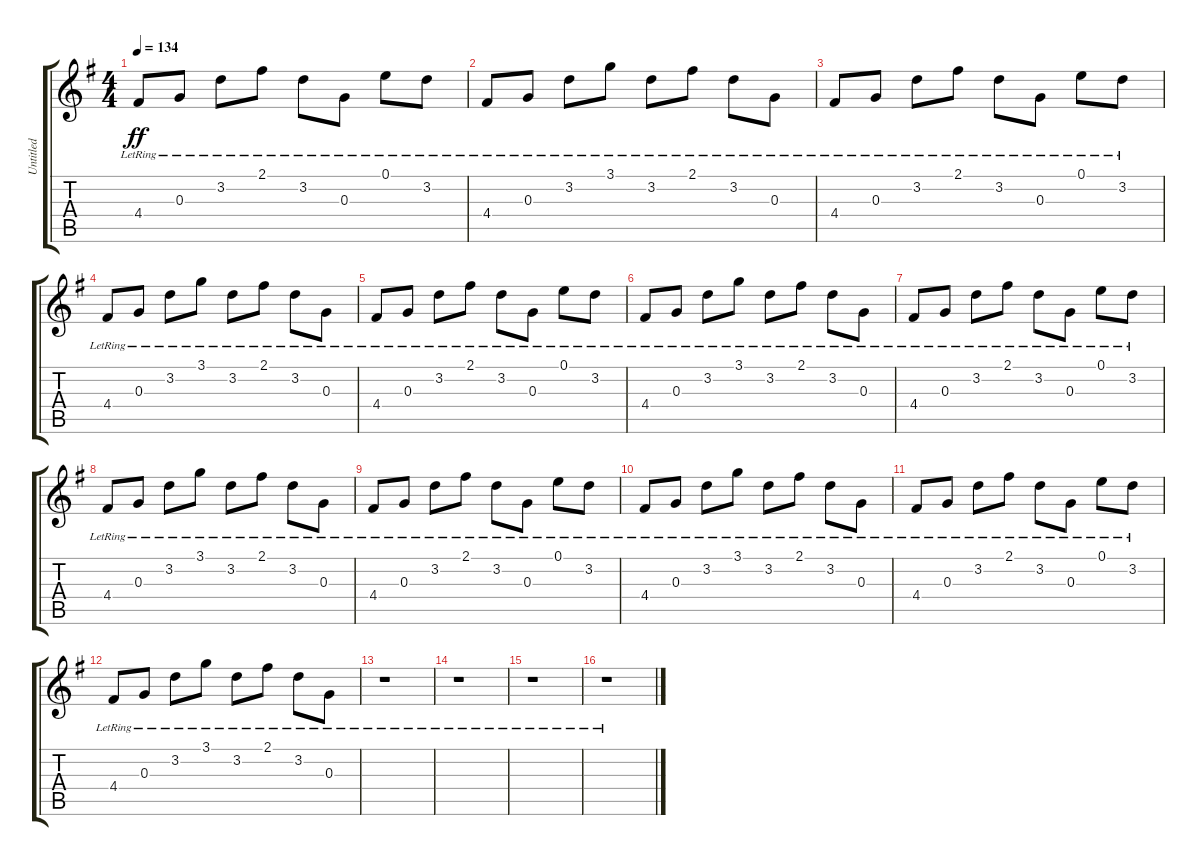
\track ("Untitled" "Untitled") {instrument electricguitarclean}
\staff {score tabs}
\tuning (E4 B3 G3 D3 A2 D2) {hide}
\ts (4 4)
\tempo 134
\clef g2
\ks g
4.4{lr}.8{dy ff} 0.3{lr}.8 3.2{lr}.8 2.1{lr}.8 3.2{lr}.8 0.3{lr}.8 0.1{lr}.8 3.2{lr}.8 |
4.4{lr}.8 0.3{lr}.8 3.2{lr}.8 3.1{lr}.8 3.2{lr}.8 2.1{lr}.8 3.2{lr}.8 0.3{lr}.8 |
4.4{lr}.8 0.3{lr}.8 3.2{lr}.8 2.1{lr}.8 3.2{lr}.8 0.3{lr}.8 0.1{lr}.8 3.2{lr}.8 |
4.4{lr}.8 0.3{lr}.8 3.2{lr}.8 3.1{lr}.8 3.2{lr}.8 2.1{lr}.8 3.2{lr}.8 0.3{lr}.8 |
4.4{lr}.8 0.3{lr}.8 3.2{lr}.8 2.1{lr}.8 3.2{lr}.8 0.3{lr}.8 0.1{lr}.8 3.2{lr}.8 |
4.4{lr}.8 0.3{lr}.8 3.2{lr}.8 3.1{lr}.8 3.2{lr}.8 2.1{lr}.8 3.2{lr}.8 0.3{lr}.8 |
4.4{lr}.8 0.3{lr}.8 3.2{lr}.8 2.1{lr}.8 3.2{lr}.8 0.3{lr}.8 0.1{lr}.8 3.2{lr}.8 |
4.4{lr}.8 0.3{lr}.8 3.2{lr}.8 3.1{lr}.8 3.2{lr}.8 2.1{lr}.8 3.2{lr}.8 0.3{lr}.8 |
4.4{lr}.8 0.3{lr}.8 3.2{lr}.8 2.1{lr}.8 3.2{lr}.8 0.3{lr}.8 0.1{lr}.8 3.2{lr}.8 |
4.4{lr}.8 0.3{lr}.8 3.2{lr}.8 3.1{lr}.8 3.2{lr}.8 2.1{lr}.8 3.2{lr}.8 0.3{lr}.8 |
4.4{lr}.8 0.3{lr}.8 3.2{lr}.8 2.1{lr}.8 3.2{lr}.8 0.3{lr}.8 0.1{lr}.8 3.2{lr}.8 |
4.4{lr}.8 0.3{lr}.8 3.2{lr}.8 3.1{lr}.8 3.2{lr}.8 2.1{lr}.8 3.2{lr}.8 0.3{lr}.8 |
r.1 |
r.1 |
r.1 |
r.1
